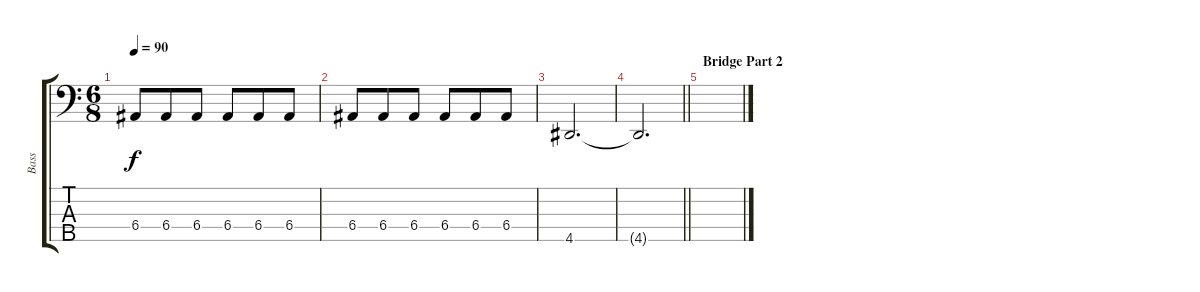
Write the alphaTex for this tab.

\track ("Bass" "Bass") {instrument electricbasspick}
\staff {score tabs}
\tuning (G2 D2 A1 E1 B0) {hide}
\ts (6 8)
\tempo 90
\clef f4
\ks c
6.4.8{dy f} 6.4.8 6.4.8 6.4.8 6.4.8 6.4.8 |
6.4.8 6.4.8 6.4.8 6.4.8 6.4.8 6.4.8 |
4.5.2{d} |
\barLineRight lightlight
4.5{t}.2{d} |
\section ("" "Bridge Part 2")
